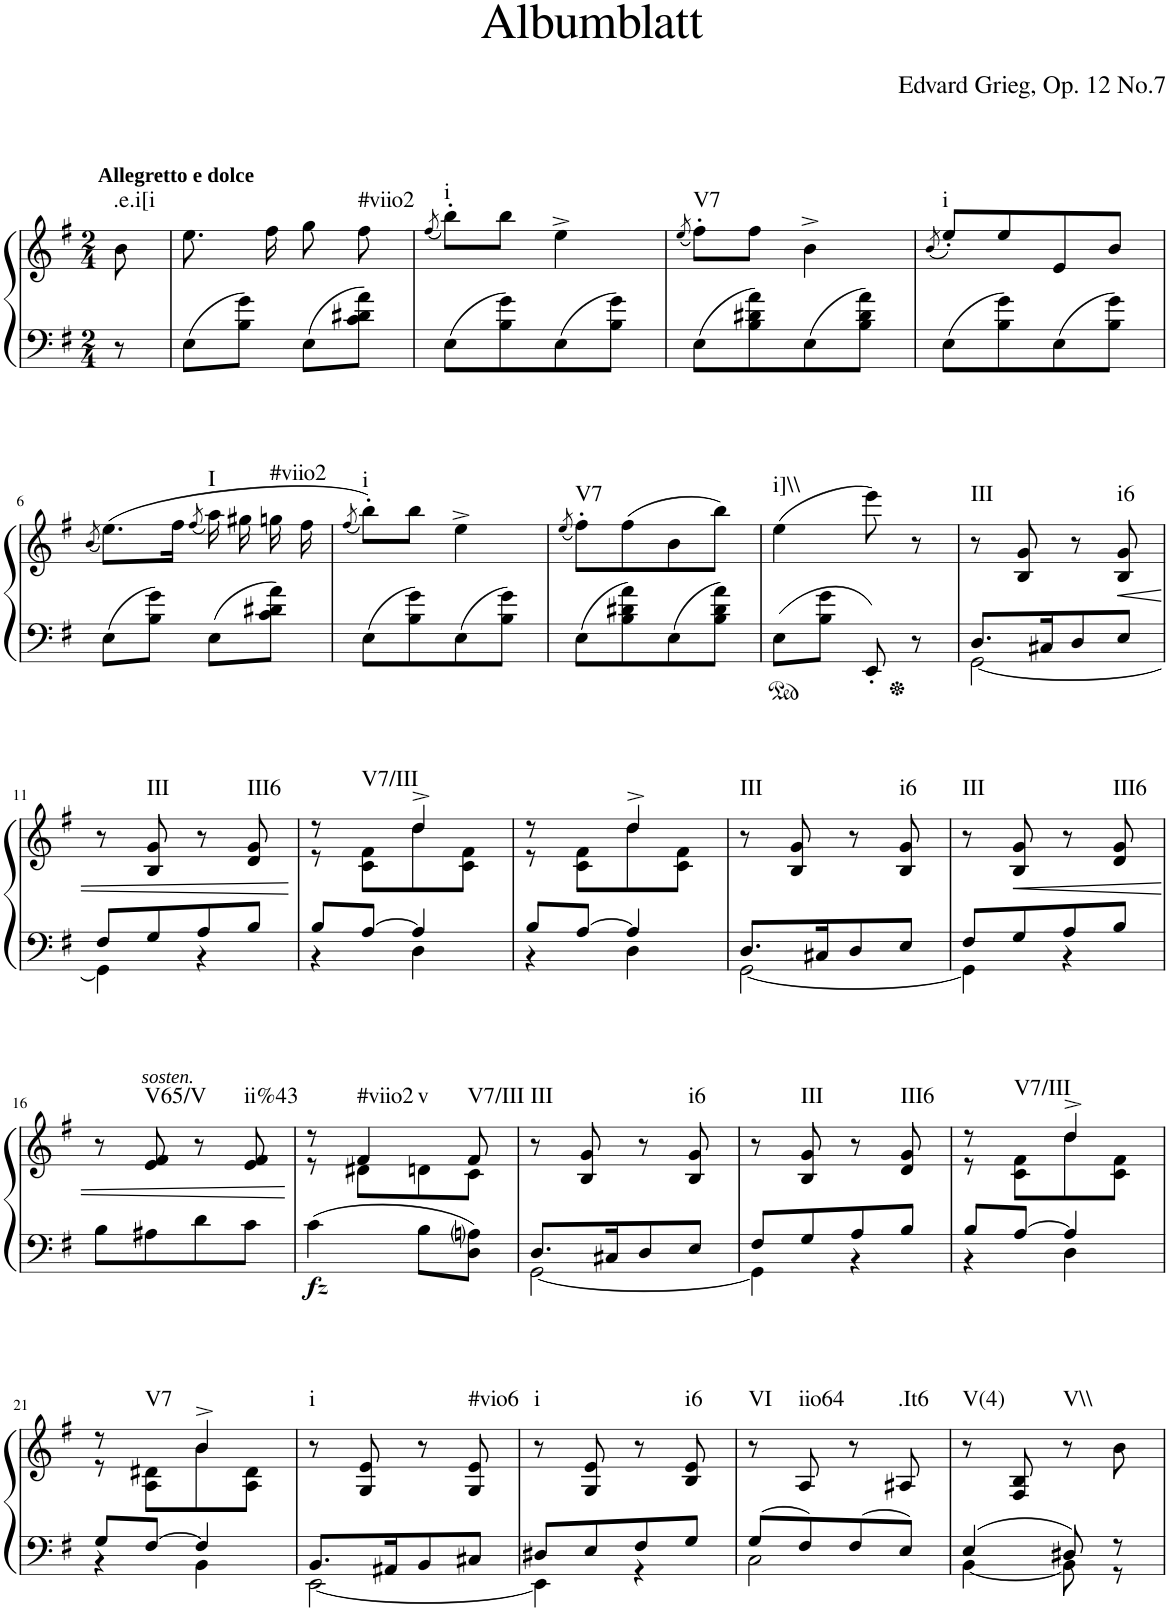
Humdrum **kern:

**kern	**kern	**dynam	**harte
*part1	*part1	*part1	*part1
*staff2	*staff1	*staff1/2	*
*I"Midi_1	*	*	*
*clefF4	*clefG2	*	*
*k[f#]	*k[f#]	*	*
*G:	*G:	*	*
*M2/4	*M2/4	*	*
=1	=1	=1	=1
!	!LO:TX:a:B:t=Allegretto e dolce	!	!LO:H:kt=.e.i[i
8r	8b\	.	N
=2	=2	=2	=2
8E\L	8.ee\	.	.
8B\ 8g\J	.	.	.
.	16ff#\	.	.
8E\L	8gg\	.	.
!	!	!	!LO:H:kt=#viio2
8c\ 8d#X\ 8a\J	8ff#\	.	N
=3	=3	=3	=3
.	(8qff#/	.	.
!	!	!	!LO:H:kt=i
8E\L	8bb'\L)	.	N
8B\ 8g\	8bb\J	.	.
8E\	4ee^\	.	.
8B\ 8g\J	.	.	.
=4	=4	=4	=4
.	(8qee/	.	.
!	!	!	!LO:H:kt=V7
8E\L	8ff#'\L)	.	N
8B\ 8d#X\ 8a\	8ff#\J	.	.
8E\	4b^\	.	.
8B\ 8d#\ 8a\J	.	.	.
=5	=5	=5	=5
.	(8qb/	.	.
!	!	!	!LO:H:kt=i
8E\L	8ee'/L)	.	N
8B\ 8g\	8ee/	.	.
8E\	8e/	.	.
8B\ 8g\J	8b/J	.	.
!!LO:LB:g=z
=6	=6	=6	=6
.	(8qb/	.	.
8E\L	(8.ee\L)	.	.
8B\ 8g\J	.	.	.
.	16ff#\Jk	.	.
.	(8qff#/	.	.
!	!	!	!LO:H:kt=I
8E\L	16aa\)	.	N
.	16gg#X\	.	.
!	!	!	!LO:H:kt=#viio2
8c\ 8d#X\ 8a\J	16ggn\	.	N
.	16ff#\	.	.
=7	=7	=7	=7
.	(8qff#/	.	.
!	!	!	!LO:H:kt=i
8E\L	8bb'\L))	.	N
8B\ 8g\	8bb\J	.	.
8E\	4ee^\	.	.
8B\ 8g\J	.	.	.
=8	=8	=8	=8
.	(8qee/	.	.
!	!	!	!LO:H:kt=V7
8E\L	8ff#'\L)	.	N
8B\ 8d#X\ 8a\	(8ff#\	.	.
8E\	8b\	.	.
8B\ 8d#\ 8a\J	8bb\J)	.	.
=9	=9	=9	=9
!	!	!	!LO:H:kt=i]\\
8E\L	(4ee\	.	N
8B\ 8g\J	.	.	.
8EE'/	8eee\)	.	.
8r	8r	.	.
=10	=10	=10	=10
*^	*	*	*
!	!	!	!	!LO:H:kt=III
8.D/L	[2GG\	8r	.	N
.	.	8B/ 8g/	.	.
16C#X/K	.	.	.	.
8D/	.	8r	.	.
!	!	!	!LO:HP:b	!LO:H:kt=i6
8E/J	.	8B/ 8g/	<	N
!!LO:LB:g=z
=11	=11	=11	=11	=11
8F#/L	4GG\]	8r	.	.
!	!	!	!	!LO:H:kt=III
8G/	.	8B/ 8g/	.	N
8A/	4r	8r	.	.
!	!	!	!	!LO:H:kt=III6
8B/J	.	8d/ 8g/	.	N
*v	*v	*	*	*
.	.	[	.
=12	=12	=12	=12
*^	*^	*	*
8B/L	4r	8r	8r	.	.
!	!	!	!	!	!LO:H:kt=V7/III
[8A/J	.	8ryy	8c\ 8f#\L	.	N
4A/]	4D\	4dd^/	8dd\	.	.
.	.	.	8c\ 8f#\J	.	.
=13	=13	=13	=13	=13	=13
8B/L	4r	8r	8r	.	.
[8A/J	.	8ryy	8c\ 8f#\L	.	.
4A/]	4D\	4dd^/	8dd\	.	.
.	.	.	8c\ 8f#\J	.	.
=14	=14	=14	=14	=14	=14
!	!	!	!	!	!LO:H:kt=III
*	*	*v	*v	*	*
8.D/L	[2GG\	8r	.	N
.	.	8B/ 8g/	.	.
16C#X/K	.	.	.	.
8D/	.	8r	.	.
!	!	!	!	!LO:H:kt=i6
8E/J	.	8B/ 8g/	.	N
=15	=15	=15	=15	=15
!	!	!	!	!LO:H:kt=III
8F#/L	4GG\]	8r	.	N
!	!	!	!LO:HP:b	!
8G/	.	8B/ 8g/	<	.
8A/	4r	8r	.	.
!	!	!	!	!LO:H:kt=III6
8B/J	.	8d/ 8g/	.	N
*v	*v	*	*	*
!!LO:LB:g=z
=16	=16	=16	=16
8B\L	8r	.	.
!	!LO:TX:a:i:t=sosten.	!	!LO:H:kt=V65/V
8A#X\	8e/ 8f#/	.	N
8d\	8r	.	.
!	!	!	!LO:H:kt=ii%43
8c\J	8e/ 8f#/	.	N
.	.	[	.
=17	=17	=17	=17
*	*^	*	*
!	!	!	!LO:DY:b=2	!
4c\	8r	8r	fz	.
!	!	!	!	!LO:H:kt=#viio2
.	4f#/	8d#X\L	.	N
!	!	!	!	!LO:H:kt=v
8B\L	.	8dn\	.	N
!	!	!	!	!LO:H:kt=V7/III
8D\ 8Ani\J	8f#/	8c\J	.	N
=18	=18	=18	=18	=18
*^	*	*	*	*
!	!	!	!	!	!LO:H:kt=III
*	*	*v	*v	*	*
8.D/L	[2GG\	8r	.	N
.	.	8B/ 8g/	.	.
16C#X/K	.	.	.	.
8D/	.	8r	.	.
!	!	!	!	!LO:H:kt=i6
8E/J	.	8B/ 8g/	.	N
=19	=19	=19	=19	=19
8F#/L	4GG\]	8r	.	.
!	!	!	!	!LO:H:kt=III
8G/	.	8B/ 8g/	.	N
8A/	4r	8r	.	.
!	!	!	!	!LO:H:kt=III6
8B/J	.	8d/ 8g/	.	N
=20	=20	=20	=20	=20
*	*	*^	*	*
8B/L	4r	8r	8r	.	.
!	!	!	!	!	!LO:H:kt=V7/III
[8A/J	.	8ryy	8c\ 8f#\L	.	N
4A/]	4D\	4dd^/	8dd\	.	.
.	.	.	8c\ 8f#\J	.	.
!!LO:LB:g=z	!!
=21	=21	=21	=21	=21	=21
8G/L	4r	8r	8r	.	.
!	!	!	!	!	!LO:H:kt=V7
[8F#/J	.	8ryy	8A\ 8d#X\L	.	N
4F#/]	4BB\	4b^/	8b\	.	.
.	.	.	8A\ 8d#\J	.	.
=22	=22	=22	=22	=22	=22
!	!	!	!	!	!LO:H:kt=i
*	*	*v	*v	*	*
8.BB/L	[2EE\	8r	.	N
.	.	8G/ 8e/	.	.
16AA#X/K	.	.	.	.
8BB/	.	8r	.	.
!	!	!	!	!LO:H:kt=#vio6
8C#X/J	.	8G/ 8e/	.	N
=23	=23	=23	=23	=23
!	!	!	!	!LO:H:kt=i
8D#X/L	4EE\]	8r	.	N
8E/	.	8G/ 8e/	.	.
8F#/	4r	8r	.	.
!	!	!	!	!LO:H:kt=i6
8G/J	.	8B/ 8e/	.	N
=24	=24	=24	=24	=24
!	!	!	!	!LO:H:kt=VI
8G/L	2C\	8r	.	N
!	!	!	!	!LO:H:kt=iio64
8F#/	.	8A/	.	N
8F#/	.	8r	.	.
!	!	!	!	!LO:H:kt=.It6
8E/J	.	8A#X/	.	N
=25	=25	=25	=25	=25
!	!	!	!	!LO:H:kt=V(4)
4E/	[4BB\	8r	.	N
.	.	8F#/ 8B/	.	.
!	!	!	!	!LO:H:kt=V\\
8D#X/	8BB\]	8r	.	N
8r	8r	8b\	.	.
*v	*v	*	*	*
=	=	=	=
*-	*-	*-	*-
